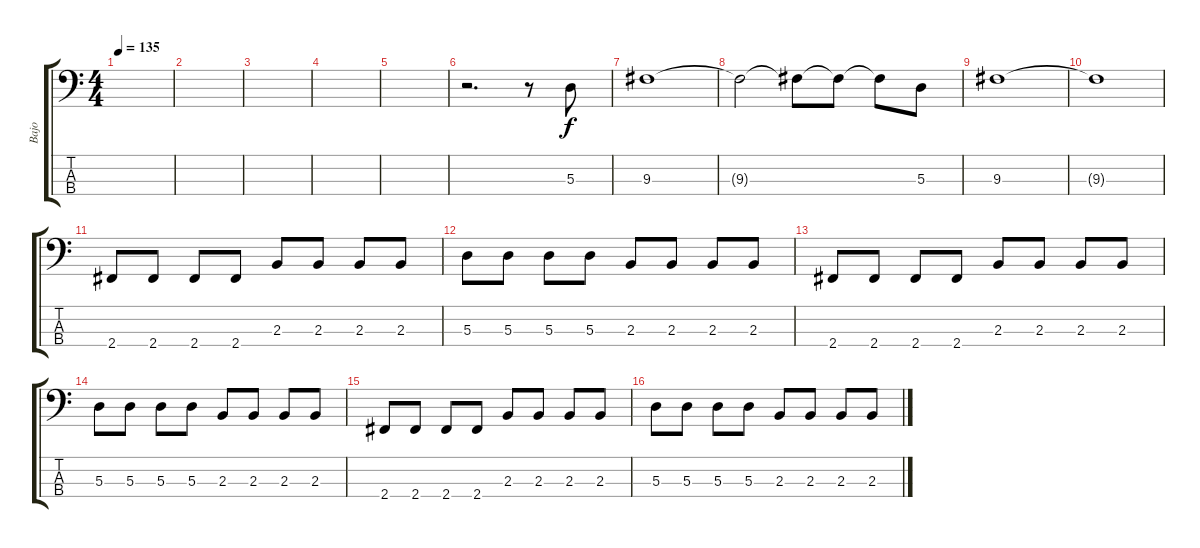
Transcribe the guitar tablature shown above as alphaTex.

\track ("Bajo" "Bajo") {instrument electricbassfinger}
\staff {score tabs}
\tuning (G2 D2 A1 E1) {hide}
\ts (4 4)
\tempo 135
\clef f4
\ks c
|
|
|
|
|
r.2{d} r.8 5.3.8 |
9.3.1 |
9.3{t}.2 9.3{t}.8 9.3{t}.8 9.3{t}.8 5.3.8 |
9.3.1 |
9.3{t}.1 |
2.4.8 2.4.8 2.4.8 2.4.8 2.3.8 2.3.8 2.3.8 2.3.8 |
5.3.8 5.3.8 5.3.8 5.3.8 2.3.8 2.3.8 2.3.8 2.3.8 |
2.4.8 2.4.8 2.4.8 2.4.8 2.3.8 2.3.8 2.3.8 2.3.8 |
5.3.8 5.3.8 5.3.8 5.3.8 2.3.8 2.3.8 2.3.8 2.3.8 |
2.4.8 2.4.8 2.4.8 2.4.8 2.3.8 2.3.8 2.3.8 2.3.8 |
5.3.8 5.3.8 5.3.8 5.3.8 2.3.8 2.3.8 2.3.8 2.3.8
